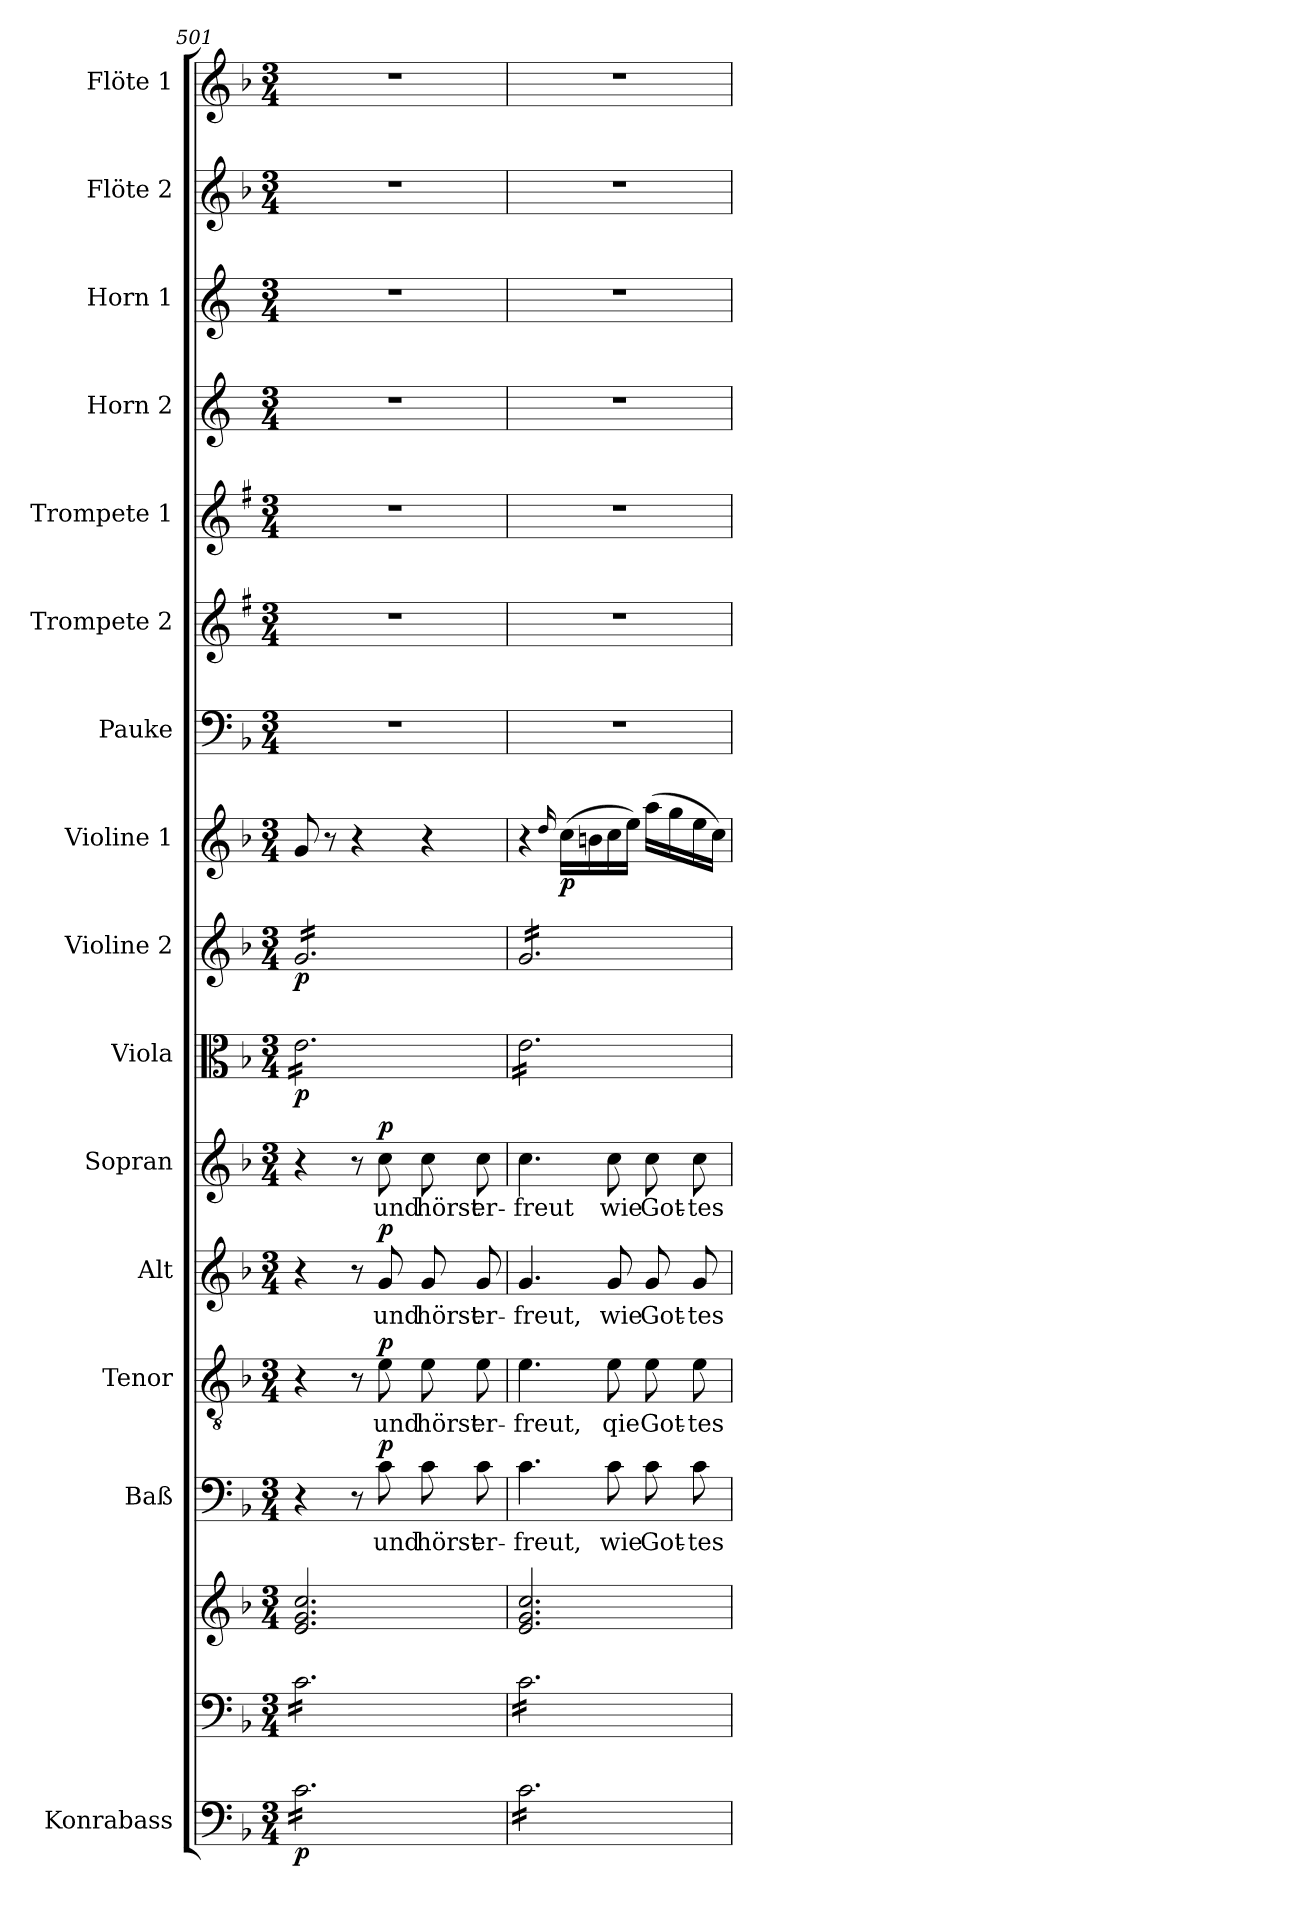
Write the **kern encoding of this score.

**kern	**dynam	**kern	**kern	**kern	**text	**dynam	**kern	**text	**dynam	**kern	**text	**dynam	**kern	**text	**dynam	**kern	**dynam	**kern	**dynam	**kern	**dynam	**kern	**kern	**kern	**kern	**kern	**kern	**kern
*part16	*part16	*part15	*part15	*part14	*part14	*part14	*part13	*part13	*part13	*part12	*part12	*part12	*part11	*part11	*part11	*part10	*part10	*part9	*part9	*part8	*part8	*part7	*part6	*part5	*part4	*part3	*part2	*part1
*staff17	*staff17	*staff16	*staff15	*staff14	*staff14	*staff14	*staff13	*staff13	*staff13	*staff12	*staff12	*staff12	*staff11	*staff11	*staff11	*staff10	*staff10	*staff9	*staff9	*staff8	*staff8	*staff7	*staff6	*staff5	*staff4	*staff3	*staff2	*staff1
*I"Konrabass	*	*	*	*I"Baß	*	*	*I"Tenor	*	*	*I"Alt	*	*	*I"Sopran	*	*	*I"Viola	*	*I"Violine 2	*	*I"Violine 1	*	*I"Pauke	*I"Trompete 2	*I"Trompete 1	*I"Horn 2	*I"Horn 1	*I"Flöte 2	*I"Flöte 1
*I'Kb.	*	*	*	*I'Baß	*	*	*I'Ten	*	*	*I'Alt	*	*	*I'Sop	*	*	*I'Vla.	*	*I'Vln. 2	*	*I'Vln. 1	*	*I'Pk.	*I'Trp. 2	*I'Trp. 1	*I'Hrn. 2	*I'Hrn. 1	*I'Fl. 2	*I'Fl. 1
*clefF4	*	*clefF4	*clefG2	*clefF4	*	*	*clefGv2	*	*	*clefG2	*	*	*clefG2	*	*	*clefC3	*	*clefG2	*	*clefG2	*	*clefF4	*clefG2	*clefG2	*clefG2	*clefG2	*clefG2	*clefG2
*ITrd7c12	*	*	*	*	*	*	*	*	*	*	*	*	*	*	*	*	*	*	*	*	*	*	*ITrd1c2	*ITrd1c2	*ITrd4c7	*ITrd4c7	*	*
*k[b-]	*	*k[b-]	*k[b-]	*k[b-]	*	*	*k[b-]	*	*	*k[b-]	*	*	*k[b-]	*	*	*k[b-]	*	*k[b-]	*	*k[b-]	*	*k[b-]	*k[b-]	*k[b-]	*k[b-]	*k[b-]	*k[b-]	*k[b-]
*F:	*	*F:	*F:	*F:	*	*	*F:	*	*	*F:	*	*	*F:	*	*	*F:	*	*F:	*	*F:	*	*F:	*F:	*F:	*F:	*F:	*F:	*F:
*M3/4	*	*M3/4	*M3/4	*M3/4	*	*	*M3/4	*	*	*M3/4	*	*	*M3/4	*	*	*M3/4	*	*M3/4	*	*M3/4	*	*M3/4	*M3/4	*M3/4	*M3/4	*M3/4	*M3/4	*M3/4
=501	=501	=501	=501	=501	=501	=501	=501	=501	=501	=501	=501	=501	=501	=501	=501	=501	=501	=501	=501	=501	=501	=501	=501	=501	=501	=501	=501	=501
!	!LO:DY:b	!	!	!	!	!	!	!	!	!	!	!	!	!	!	!	!LO:DY:b	!	!LO:DY:b	!	!	!	!	!	!	!	!	!
*tremolo	*	*	*	*	*	*	*	*	*	*	*	*	*	*	*	*	*	*	*	*	*	*	*	*	*	*	*	*
*	*	*tremolo	*	*	*	*	*	*	*	*	*	*	*	*	*	*	*	*	*	*	*	*	*	*	*	*	*	*
*	*	*	*	*	*	*	*	*	*	*	*	*	*	*	*	*tremolo	*	*	*	*	*	*	*	*	*	*	*	*
*	*	*	*	*	*	*	*	*	*	*	*	*	*	*	*	*	*	*tremolo	*	*	*	*	*	*	*	*	*	*
16C\LL	p	16c\LL	2.e/ 2.g/ 2.cc/	4r	.	.	4r	.	.	4r	.	.	4r	.	.	16e\LL	p	16g/LL	p	8g/	.	2.r	2.r	2.r	2.r	2.r	2.r	2.r
16C\	.	16c\	.	.	.	.	.	.	.	.	.	.	.	.	.	16e\	.	16g/	.	.	.	.	.	.	.	.	.	.
16C\	.	16c\	.	.	.	.	.	.	.	.	.	.	.	.	.	16e\	.	16g/	.	8r	.	.	.	.	.	.	.	.
16C\	.	16c\	.	.	.	.	.	.	.	.	.	.	.	.	.	16e\	.	16g/	.	.	.	.	.	.	.	.	.	.
16C\	.	16c\	.	8r	.	.	8r	.	.	8r	.	.	8r	.	.	16e\	.	16g/	.	4r	.	.	.	.	.	.	.	.
16C\	.	16c\	.	.	.	.	.	.	.	.	.	.	.	.	.	16e\	.	16g/	.	.	.	.	.	.	.	.	.	.
!	!	!	!	!	!LO:LY:b	!LO:DY:a	!	!LO:LY:b	!LO:DY:a	!	!LO:LY:b	!LO:DY:a	!	!LO:LY:b	!LO:DY:a	!	!	!	!	!	!	!	!	!	!	!	!	!
16C\	.	16c\	.	8c\	und	p	8e\	und	p	8g/	und	p	8cc\	und	p	16e\	.	16g/	.	.	.	.	.	.	.	.	.	.
16C\	.	16c\	.	.	.	.	.	.	.	.	.	.	.	.	.	16e\	.	16g/	.	.	.	.	.	.	.	.	.	.
!	!	!	!	!	!LO:LY:b	!	!	!LO:LY:b	!	!	!LO:LY:b	!	!	!LO:LY:b	!	!	!	!	!	!	!	!	!	!	!	!	!	!
16C\	.	16c\	.	8c\	hörst	.	8e\	hörst	.	8g/	hörst	.	8cc\	hörst	.	16e\	.	16g/	.	4r	.	.	.	.	.	.	.	.
16C\	.	16c\	.	.	.	.	.	.	.	.	.	.	.	.	.	16e\	.	16g/	.	.	.	.	.	.	.	.	.	.
!	!	!	!	!	!LO:LY:b	!	!	!LO:LY:b	!	!	!LO:LY:b	!	!	!LO:LY:b	!	!	!	!	!	!	!	!	!	!	!	!	!	!
16C\	.	16c\	.	8c\	er-	.	8e\	er-	.	8g/	er-	.	8cc\	er-	.	16e\	.	16g/	.	.	.	.	.	.	.	.	.	.
16C\JJ	.	16c\JJ	.	.	.	.	.	.	.	.	.	.	.	.	.	16e\JJ	.	16g/JJ	.	.	.	.	.	.	.	.	.	.
=502	=502	=502	=502	=502	=502	=502	=502	=502	=502	=502	=502	=502	=502	=502	=502	=502	=502	=502	=502	=502	=502	=502	=502	=502	=502	=502	=502	=502
!	!	!	!	!	!LO:LY:b	!	!	!LO:LY:b	!	!	!LO:LY:b	!	!	!LO:LY:b	!	!	!	!	!	!	!	!	!	!	!	!	!	!
16C\LL	.	16c\LL	2.e/ 2.g/ 2.cc/	4.c\	-freut,	.	4.e\	-freut,	.	4.g/	-freut,	.	4.cc\	-freut	.	16e\LL	.	16g/LL	.	4r	.	2.r	2.r	2.r	2.r	2.r	2.r	2.r
16C\	.	16c\	.	.	.	.	.	.	.	.	.	.	.	.	.	16e\	.	16g/	.	.	.	.	.	.	.	.	.	.
16C\	.	16c\	.	.	.	.	.	.	.	.	.	.	.	.	.	16e\	.	16g/	.	.	.	.	.	.	.	.	.	.
16C\	.	16c\	.	.	.	.	.	.	.	.	.	.	.	.	.	16e\	.	16g/	.	.	.	.	.	.	.	.	.	.
.	.	.	.	.	.	.	.	.	.	.	.	.	.	.	.	.	.	.	.	16qqdd/	.	.	.	.	.	.	.	.
!	!	!	!	!	!	!	!	!	!	!	!	!	!	!	!	!	!	!	!	!	!LO:DY:b	!	!	!	!	!	!	!
16C\	.	16c\	.	.	.	.	.	.	.	.	.	.	.	.	.	16e\	.	16g/	.	(>16cc\LL	p	.	.	.	.	.	.	.
16C\	.	16c\	.	.	.	.	.	.	.	.	.	.	.	.	.	16e\	.	16g/	.	16bn\	.	.	.	.	.	.	.	.
!	!	!	!	!	!LO:LY:b	!	!	!LO:LY:b	!	!	!LO:LY:b	!	!	!LO:LY:b	!	!	!	!	!	!	!	!	!	!	!	!	!	!
16C\	.	16c\	.	8c\	wie	.	8e\	qie	.	8g/	wie	.	8cc\	wie	.	16e\	.	16g/	.	16cc\	.	.	.	.	.	.	.	.
16C\	.	16c\	.	.	.	.	.	.	.	.	.	.	.	.	.	16e\	.	16g/	.	16ee\JJ)	.	.	.	.	.	.	.	.
!	!	!	!	!	!LO:LY:b	!	!	!LO:LY:b	!	!	!LO:LY:b	!	!	!LO:LY:b	!	!	!	!	!	!	!	!	!	!	!	!	!	!
16C\	.	16c\	.	8c\	Got-	.	8e\	Got-	.	8g/	Got-	.	8cc\	Got-	.	16e\	.	16g/	.	(>16aa\LL	.	.	.	.	.	.	.	.
16C\	.	16c\	.	.	.	.	.	.	.	.	.	.	.	.	.	16e\	.	16g/	.	16gg\	.	.	.	.	.	.	.	.
!	!	!	!	!	!LO:LY:b	!	!	!LO:LY:b	!	!	!LO:LY:b	!	!	!LO:LY:b	!	!	!	!	!	!	!	!	!	!	!	!	!	!
16C\	.	16c\	.	8c\	-tes	.	8e\	-tes	.	8g/	-tes	.	8cc\	-tes	.	16e\	.	16g/	.	16ee\	.	.	.	.	.	.	.	.
16C\JJ	.	16c\JJ	.	.	.	.	.	.	.	.	.	.	.	.	.	16e\JJ	.	16g/JJ	.	16cc\JJ)	.	.	.	.	.	.	.	.
*	*	*	*	*	*	*	*	*	*	*	*	*	*	*	*	*	*	*Xtremolo	*	*	*	*	*	*	*	*	*	*
*	*	*	*	*	*	*	*	*	*	*	*	*	*	*	*	*Xtremolo	*	*	*	*	*	*	*	*	*	*	*	*
*	*	*Xtremolo	*	*	*	*	*	*	*	*	*	*	*	*	*	*	*	*	*	*	*	*	*	*	*	*	*	*
*Xtremolo	*	*	*	*	*	*	*	*	*	*	*	*	*	*	*	*	*	*	*	*	*	*	*	*	*	*	*	*
=	=	=	=	=	=	=	=	=	=	=	=	=	=	=	=	=	=	=	=	=	=	=	=	=	=	=	=	=
*-	*-	*-	*-	*-	*-	*-	*-	*-	*-	*-	*-	*-	*-	*-	*-	*-	*-	*-	*-	*-	*-	*-	*-	*-	*-	*-	*-	*-
